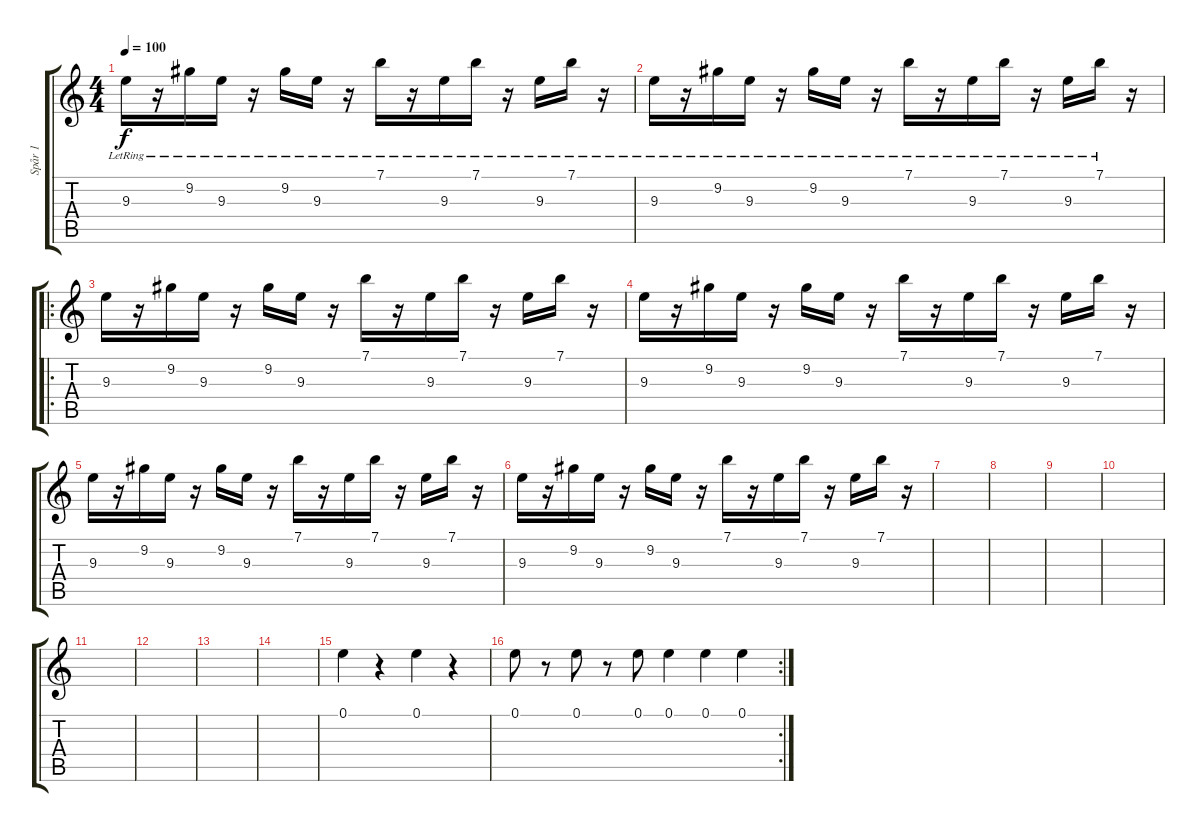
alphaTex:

\track ("Spår 1" "Spår 1") {instrument distortionguitar}
\staff {score tabs}
\tuning (E4 B3 G3 D3 A2 E2) {hide}
\ts (4 4)
\tempo 100
\clef g2
\ks c
9.3{lr}.16{dy f instrument distortionguitar} r.16 9.2{lr}.16 9.3{lr}.16 r.16 9.2{lr}.16 9.3{lr}.16 r.16 7.1{lr}.16 r.16 9.3{lr}.16 7.1{lr}.16 r.16 9.3{lr}.16 7.1{lr}.16 r.16 |
9.3{lr}.16 r.16 9.2{lr}.16 9.3{lr}.16 r.16 9.2{lr}.16 9.3{lr}.16 r.16 7.1{lr}.16 r.16 9.3{lr}.16 7.1{lr}.16 r.16 9.3{lr}.16 7.1{lr}.16 r.16 |
\ro
9.3.16 r.16 9.2.16 9.3.16 r.16 9.2.16 9.3.16 r.16 7.1.16 r.16 9.3.16 7.1.16 r.16 9.3.16 7.1.16 r.16 |
9.3.16 r.16 9.2.16 9.3.16 r.16 9.2.16 9.3.16 r.16 7.1.16 r.16 9.3.16 7.1.16 r.16 9.3.16 7.1.16 r.16 |
9.3.16 r.16 9.2.16 9.3.16 r.16 9.2.16 9.3.16 r.16 7.1.16 r.16 9.3.16 7.1.16 r.16 9.3.16 7.1.16 r.16 |
9.3.16 r.16 9.2.16 9.3.16 r.16 9.2.16 9.3.16 r.16 7.1.16 r.16 9.3.16 7.1.16 r.16 9.3.16 7.1.16 r.16 |
|
|
|
|
|
|
|
|
0.1.4 r.4 0.1.4 r.4 |
\rc 2
0.1.8 r.8 0.1.8 r.8 0.1.8 0.1.4 0.1.4 0.1.4
